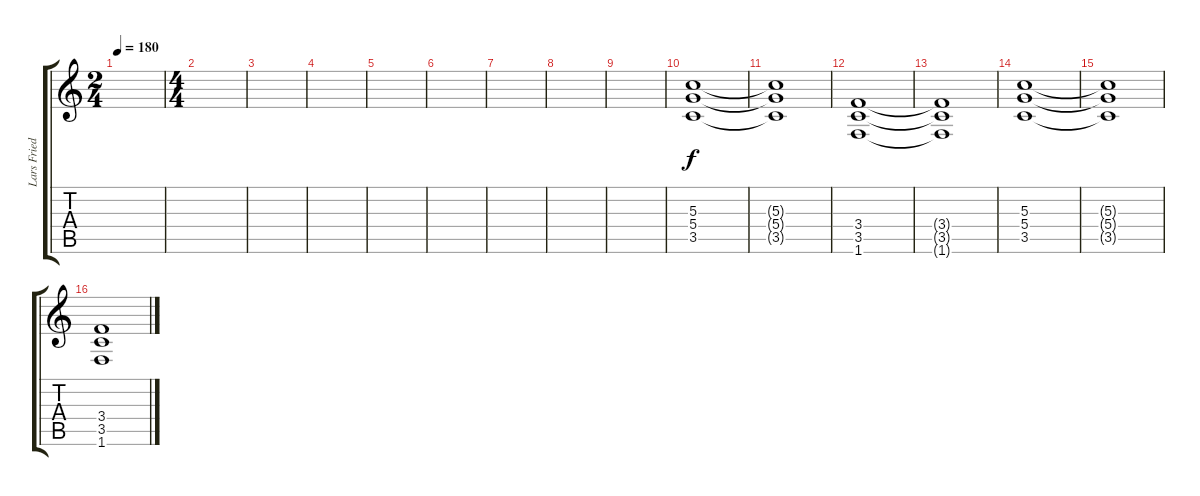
\track ("Lars Friedriksen" "Lars Fried") {instrument overdrivenguitar}
\staff {score tabs}
\tuning (E4 B3 G3 D3 A2 E2) {hide}
\ts (2 4)
\tempo 180
\clef g2
\ks c
|
\ts (4 4)
|
|
|
|
|
|
|
|
(5.3 5.4 3.5).1{volume 8} |
(5.3{t} 5.4{t} 3.5{t}).1 |
(3.4 3.5 1.6).1 |
(3.4{t} 3.5{t} 1.6{t}).1 |
(5.3 5.4 3.5).1 |
(5.3{t} 5.4{t} 3.5{t}).1 |
(3.4 3.5 1.6).1
